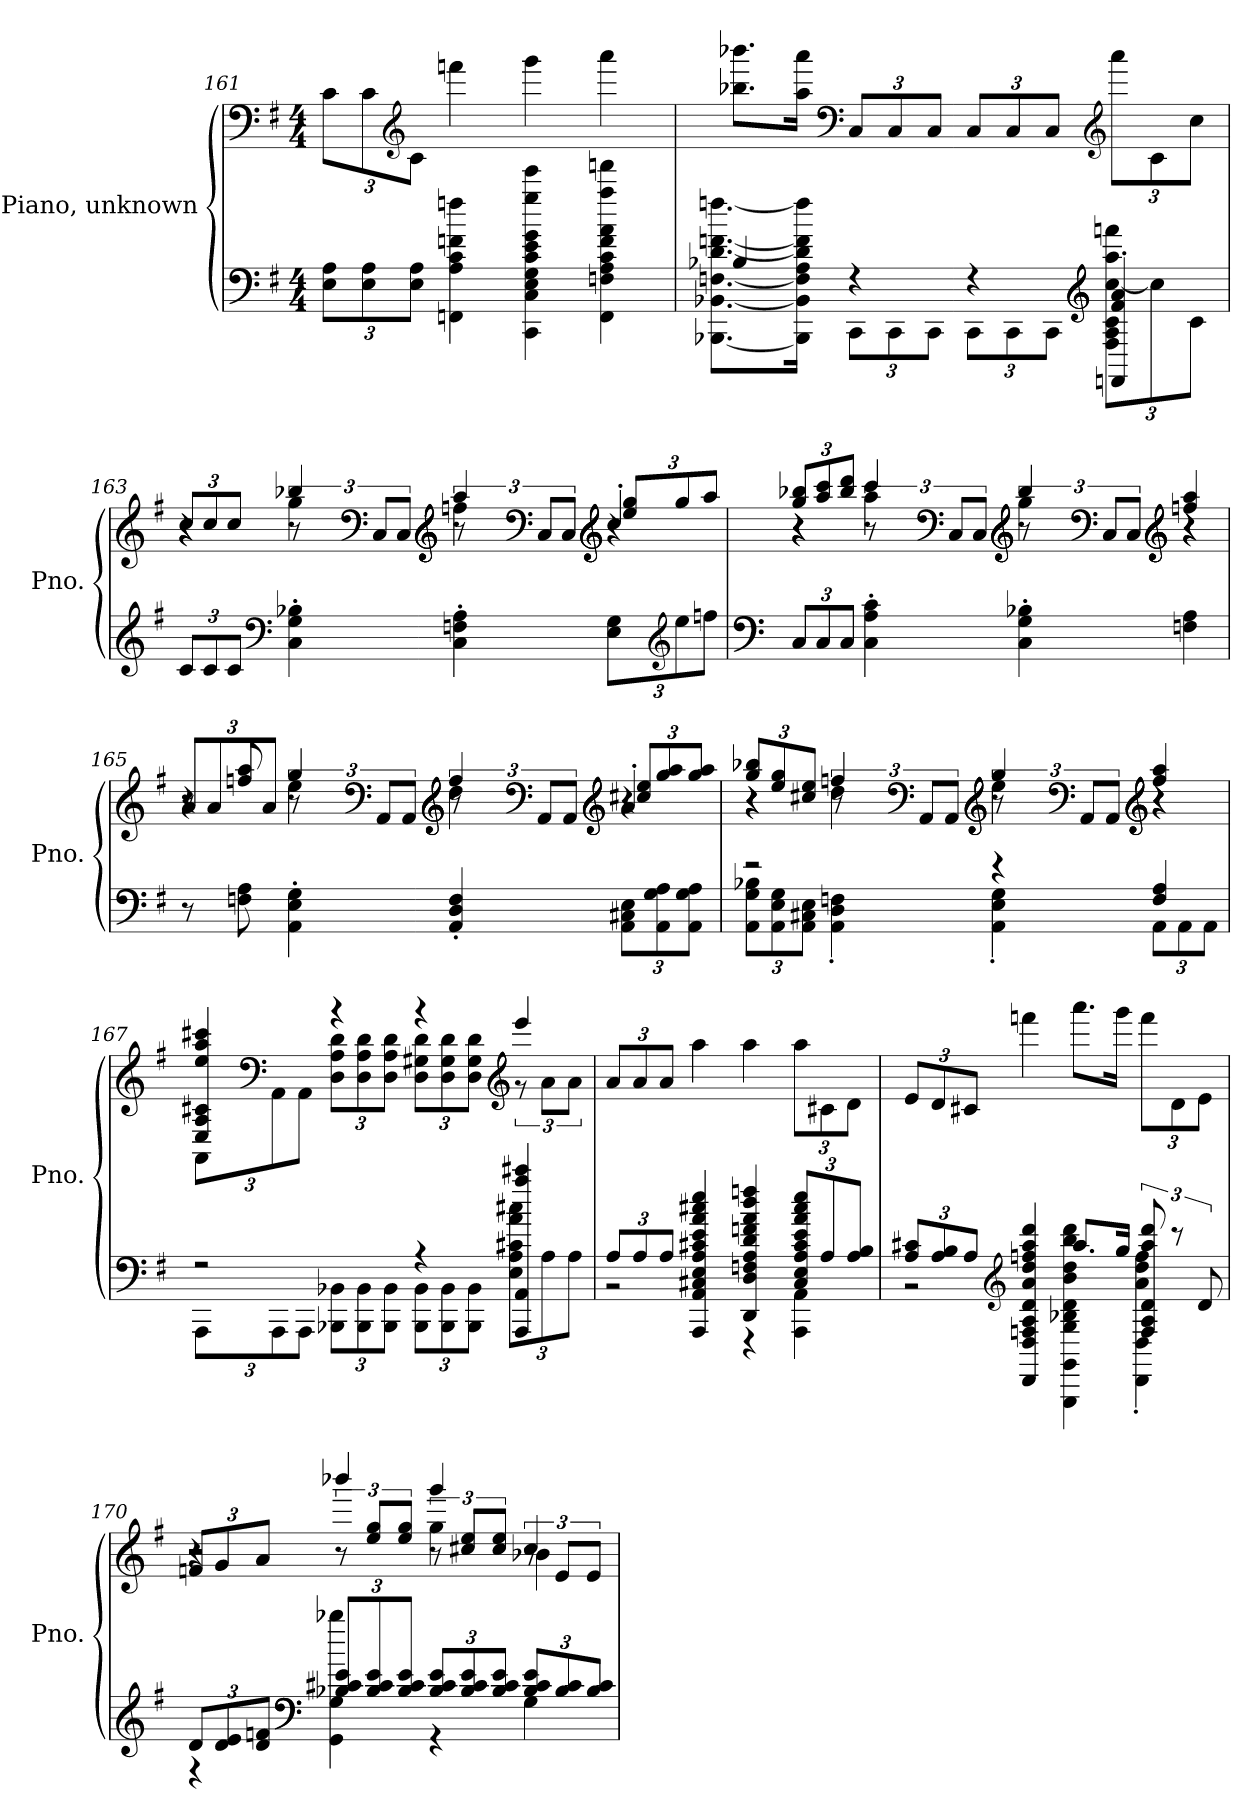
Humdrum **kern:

**kern	**kern
*part1	*part1
*staff2	*staff1
*I"Piano, unknown	*
*I'Pno.	*
*clefF4	*clefF4
*k[f#]	*k[f#]
*M4/4	*M4/4
*Xbrackettup	*Xbrackettup
=161	=161
12E\ 12A\L	12c\L
12E\ 12A\	12c\
*	*clefG2
12E\ 12A\J	12c\J
4FFn\ 4A\ 4c\ 4fn\ 4ffn\	4fffn\
4CC\ 4C\ 4E\ 4G\ 4c\ 4e\ 4g\ 4gg\ 4eee\	4ggg\
4FF\ 4Fn\ 4A\ 4c\ 4f\ 4a\ 4aa\ 4fffn\	4aaa\
!!LO:LB:g=z
=162	=162
*^	*
4B-X/	[8.BBB-X\ [8.BB-X\ [8.Fn\ [8.d\ [8.fn\ [8.ffn\L	8.bb-X\ 8.bbb-X\L
.	16BBB-\] 16BB-\] 16F\] 16A\ 16d\] 16f\] 16ff\]Jk	16aa\ 16aaa\Jk
*	*	*clefF4
4r	12CC\L	12C/L
.	12CC\	12C/
.	12CC\J	12C/J
4r	12CC\L	12C/L
.	12CC\	12C/
.	12CC\J	12C/J
*clefG2	*	*clefG2
4FFn/' 4f/' 4a/'	12F\ 12A\ 12c\ [12cc\ 12aa\ 12fffn\L	12aaa\L
.	12cc\]	12c\
.	12c\J	12cc\J
*v	*v	*
!!LO:LB:g=z
=163	=163
*	*^
*	*	*^
12c/L	4r	4r	12cc/L
12c/	.	.	12cc/
12c/J	.	.	12cc/J
*clefF4	*	*	*
*	*	*	*brackettup
4C\' 4G\' 4B-X\'	4bb-X/	4gg\	12r
*	*clefF4	*	*
.	.	.	12C/L
.	.	.	12C/J
*	*clefG2	*	*
4C\' 4Fn\' 4A\'	4aa/	4ffn\	12r
*	*clefF4	*	*
.	.	.	12C/L
.	.	.	12C/J
*	*clefG2	*	*
*	*	*	*Xbrackettup
12E\ 12G\L	4cc'/	4r	12ee/ 12gg/L
*clefG2	*	*	*
12ee\	.	.	12gg/
12ffn\J	.	.	12aa/J
=164	=164	=164	=164
*clefF4	*	*	*
12C/L	4r	4r	12gg/ 12bb-X/L
12C/	.	.	12aa/ 12ccc/
12C/J	.	.	12bb-/ 12ddd/J
*	*	*	*brackettup
4C\' 4A\' 4c\'	4ccc/	4aa\	12r
*	*clefF4	*	*
.	.	.	12C/L
.	.	.	12C/J
*	*clefG2	*	*
4C\' 4G\' 4B-X\'	4bb-/	4gg\	12r
*	*clefF4	*	*
.	.	.	12C/L
.	.	.	12C/J
*	*clefG2	*	*
4Fn\ 4A\	4r	4r	4ffn/ 4aa/
!!LO:LB:g=z	!!	!!
=165	=165	=165	=165
*	*	*	*Xbrackettup
8r	8r	4r	12a/L
.	.	.	12a/
8Fn\ 8A\	8ffn/ 8aa/	.	.
.	.	.	12a/J
*	*	*	*brackettup
4AA\' 4E\' 4G\'	4gg/	4ee\	12r
*	*clefF4	*	*
.	.	.	12AA/L
.	.	.	12AA/J
*	*clefG2	*	*
4AA/' 4D/' 4F/'	4ff/	4dd\	12r
*	*clefF4	*	*
.	.	.	12AA/L
.	.	.	12AA/J
*	*clefG2	*	*
*	*	*	*Xbrackettup
12AA\ 12C#X\ 12E\L	4a'/	4r	12cc#X/ 12ee/L
12AA\ 12G\ 12A\	.	.	12gg/ 12aa/
12AA\ 12G\ 12A\J	.	.	12gg/ 12aa/J
=166	=166	=166	=166
*^	*	*	*
2r	12AA\ 12G\ 12B-X\L	4r	4r	12gg/ 12bb-X/L
.	12AA\ 12E\ 12G\	.	.	12ee/ 12gg/
.	12AA\ 12C#X\ 12E\J	.	.	12cc#X/ 12ee/J
*	*	*	*	*brackettup
.	4AA\' 4D\' 4Fn\'	4ffn/	4dd\	12r
*	*	*clefF4	*	*
.	.	.	.	12AA/L
.	.	.	.	12AA/J
*	*	*clefG2	*	*
4r	4AA\' 4E\' 4G\'	4gg/	4ee\	12r
*	*	*clefF4	*	*
.	.	.	.	12AA/L
.	.	.	.	12AA/J
*	*	*clefG2	*	*
4F/ 4A/	12AA\L	4r	4r	4ff/ 4aa/
.	12AA\	.	.	.
.	12AA\J	.	.	.
*	*	*	*v	*v
!!LO:LB:g=z
=167	=167	=167	=167
*	*	*	*Xbrackettup
2r	12AAA\L	4E/ 4A/ 4c#X/ 4ee/ 4aa/ 4ccc#X/	12AA\L
*	*	*clefF4	*
.	12AAA\	.	12AA\
.	12AAA\J	.	12AA\J
.	12BBB-X\ 12BB-X\L	4r	12D\ 12A\ 12d\L
.	12BBB-\ 12BB-\	.	12D\ 12A\ 12d\
.	12BBB-\ 12BB-\J	.	12D\ 12A\ 12d\J
4r	12BBB-\ 12BB-\L	4r	12D\ 12G#X\ 12d\L
.	12BBB-\ 12BB-\	.	12D\ 12G#\ 12d\
.	12BBB-\ 12BB-\J	.	12D\ 12G#\ 12d\J
*	*	*clefG2	*
*	*	*	*brackettup
4AAA/ 4AA/ 4aa/ 4ccc#X/	12E\ 12A\ 12c#X\ 12a\ 12cc#X\L	4eee/	12r
.	12A\	.	12a\L
.	12A\J	.	12a\J
*	*	*v	*v
=168	=168	=168
*	*	*Xbrackettup
12A/L	2r	12a/L
12A/	.	12a/
12A/J	.	12a/J
4AAA/ 4AA/ 4C#X/ 4E/ 4A/ 4c#X/ 4e/ 4a/ 4cc#X/ 4ee/	.	4aa\
4DD/ 4D/ 4Fn/ 4A/ 4d/ 4fn/ 4a/ 4dd/ 4ffn/	4r	4aa\
12C#/ 12E/ 12A/ 12c#/ 12e/ 12a/ 12cc#/ 12ee/L	4AAA\ 4AA\	12aa\L
12A/	.	12c#X\
12A/ 12B/J	.	12d\J
!!LO:PB:g=z
=169	=169	=169
12A/ 12c#X/L	2r	12e/L
12A/ 12B/	.	12d/
12A/J	.	12c#X/J
*clefG2	*	*
4DD/ 4D/ 4Fn/ 4A/ 4d/ 4a/ 4dd/ 4ffn/ 4aa/ 4ddd/	.	4fffn\
8.aa/L	4GGG\ 4GG\ 4G\ 4B-X\ 4d\ 4b\ 4dd\ 4bb\ 4ddd\	8.aaa\L
16gg/Jk	.	16ggg\Jk
*brackettup	*	*
12F/ 12A/ 12d/ 12aa/ 12ddd/	4DD\' 4D\' 4a\' 4dd\' 4ff\'	12fff\L
12r	.	12d\
12d/	.	12e\J
=170	=170	=170
*Xbrackettup	*	*
*	*	*^
*	*	*	*^
12d/L	4r	4r	2r	12fn/L
12d/ 12e/	.	.	.	12g/
12d/ 12fn/J	.	.	.	12a/J
*clefF4	*	*	*	*
*	*	*	*	*brackettup
12B-X/ 12c#X/ 12e/L	4GG\ 4G\ 4bb-X\	4bbb-X/	.	12r
12B-/ 12c#/ 12e/	.	.	.	12ee/ 12gg/L
12B-/ 12c#/ 12e/J	.	.	.	12ee/ 12gg/J
12B-/ 12c#/ 12e/L	4r	4ggg/	4gg\	12r
12B-/ 12c#/ 12e/	.	.	.	12cc#X/ 12ee/L
12B-/ 12c#/ 12e/J	.	.	.	12cc#/ 12ee/J
12B-/ 12c#/ 12e/L	4G\	4cc#/	4b-X\	12r
12B-/ 12c#/	.	.	.	12e/L
12B-/ 12c#/J	.	.	.	12e/J
*v	*v	*	*	*
*	*v	*v	*v
=	=
*-	*-
